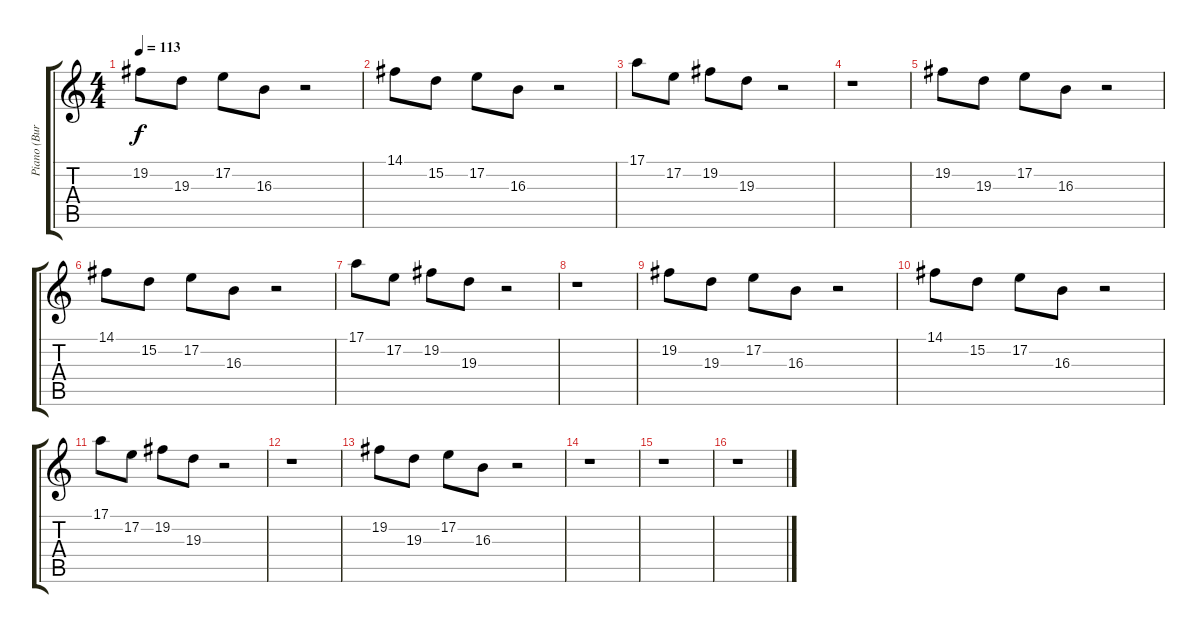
\track ("Piano (Burton)" "Piano (Bur") {instrument electricgrandpiano}
\staff {score tabs}
\tuning (E4 B3 G3 D3 A2 E2) {hide}
\ts (4 4)
\tempo 113
\clef g2
\ks c
19.2.8{dy f} 19.3.8 17.2.8 16.3.8 r.2 |
14.1.8 15.2.8 17.2.8 16.3.8 r.2 |
17.1.8 17.2.8 19.2.8 19.3.8 r.2 |
r.1 |
19.2.8 19.3.8 17.2.8 16.3.8 r.2 |
14.1.8 15.2.8 17.2.8 16.3.8 r.2 |
17.1.8 17.2.8 19.2.8 19.3.8 r.2 |
r.1 |
19.2.8 19.3.8 17.2.8 16.3.8 r.2 |
14.1.8 15.2.8 17.2.8 16.3.8 r.2 |
17.1.8 17.2.8 19.2.8 19.3.8 r.2 |
r.1 |
19.2.8 19.3.8 17.2.8 16.3.8 r.2 |
r.1 |
r.1 |
r.1
